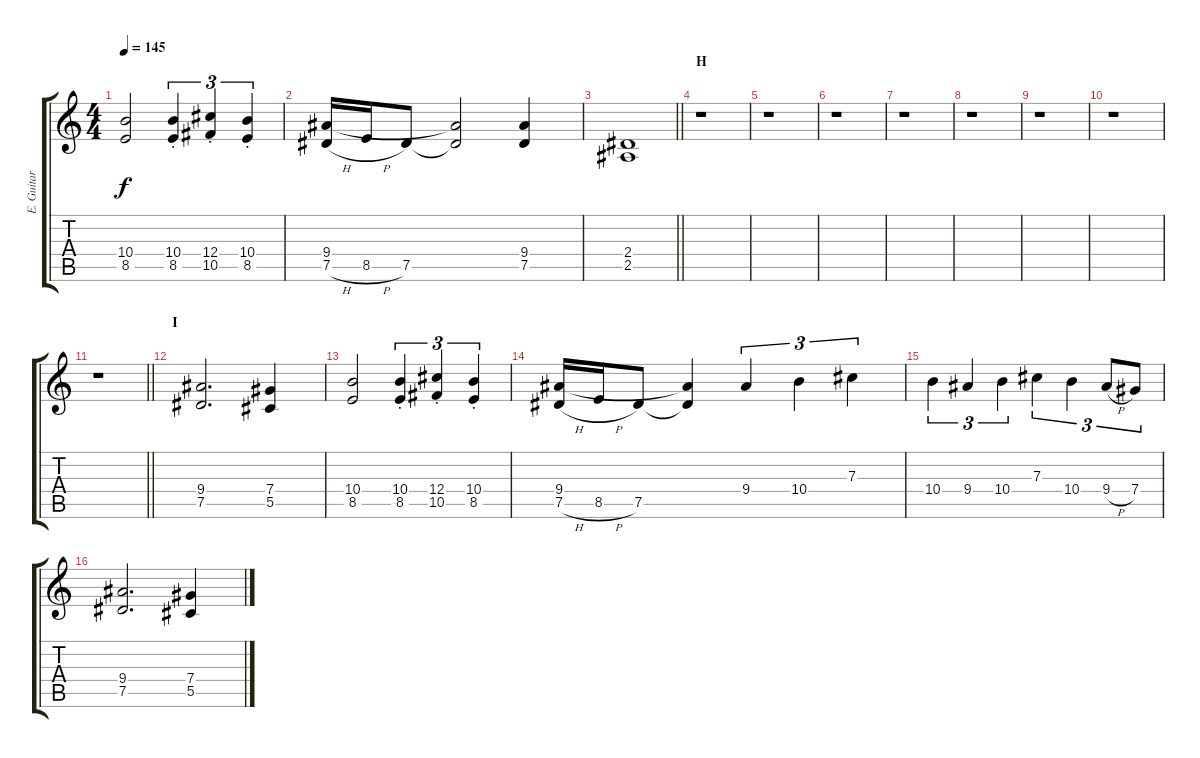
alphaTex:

\track ("E. Guitar II" "E. Guitar ") {instrument electricguitarclean}
\staff {score tabs}
\tuning (Eb4 Bb3 Gb3 Db3 Ab2 Eb2) {hide}
\ts (4 4)
\tempo 145
\clef g2
\ks c
(10.4 8.5).2{dy f} (10.4{st} 8.5{st}).4{tu (3 2)} (12.4{st} 10.5{st}).4{tu (3 2)} (10.4{st} 8.5{st}).4{tu (3 2)} |
(9.4 7.5{h}).16 8.5{h}.16 7.5.8 (9.4{t} 7.5{t}).2 (9.4 7.5).4 |
\barLineRight lightlight
(2.4 2.5).1 |
\section ("" "H")
r.1 |
r.1 |
r.1 |
r.1 |
r.1 |
r.1 |
r.1 |
\barLineRight lightlight
r.1 |
\section ("" "I")
(9.4 7.5).2{d} (7.4 5.5).4 |
(10.4 8.5).2 (10.4{st} 8.5{st}).4{tu (3 2)} (12.4{st} 10.5{st}).4{tu (3 2)} (10.4{st} 8.5{st}).4{tu (3 2)} |
(9.4 7.5{h}).16 8.5{h}.16 7.5.8 (9.4{t} 7.5{t}).4 9.4.4{tu (3 2)} 10.4.4{tu (3 2)} 7.3.4{tu (3 2)} |
10.4.4{tu (3 2)} 9.4.4{tu (3 2)} 10.4.4{tu (3 2)} 7.3.4{tu (3 2)} 10.4.4{tu (3 2)} 9.4{h}.8{tu (3 2)} 7.4.8{tu (3 2)} |
(9.4 7.5).2{d} (7.4 5.5).4
